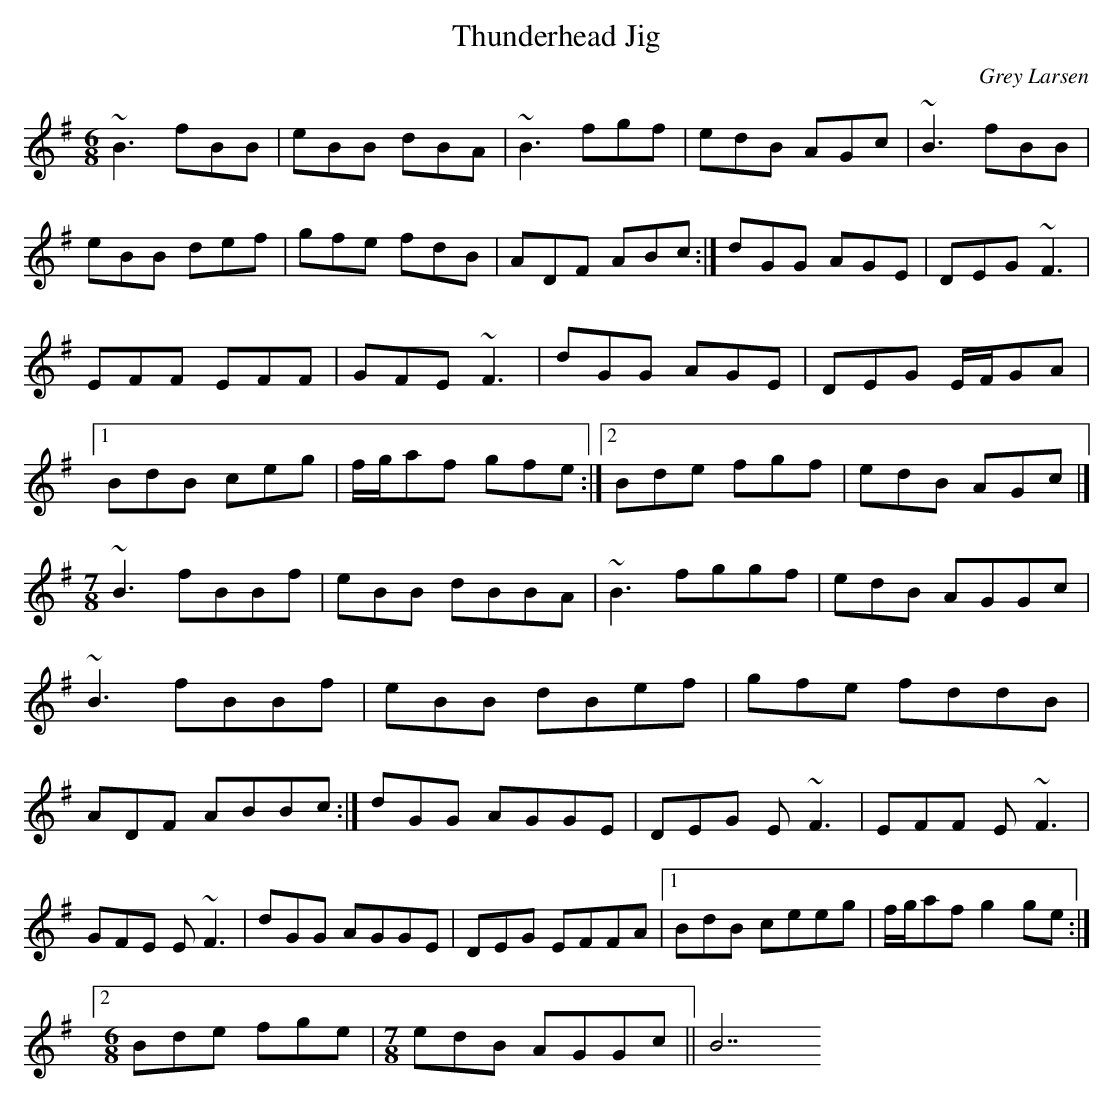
X:1
T: Thunderhead Jig
M: 6/8
C: Grey Larsen
K: Emin
M: 6/8
~B3 fBB | eBB dBA | ~B3 fgf | edB AGc | ~B3 fBB | eBB def | gfe fdB | ADF ABc :|\
K: G
dGG AGE | DEG ~F3 | EFF EFF | GFE ~F3 | dGG AGE | DEG E/2F/2GA |1 BdB ceg | f/2g/2af gfe :|2 Bde fgf | edB AGc |]\
K: Emin
M: 7/8
~B3 fBBf | eBB dBBA | ~B3 fggf | edB AGGc | ~B3 fBBf | eBB dBef |\
gfe fddB | ADF ABBc :|\
K: G
dGG AGGE | DEG E~F3 | EFF E~F3 | GFE E~F3 | dGG AGGE | DEG EFFA |1 BdB ceeg | f/2g/2af g2ge :|2
M: 6/8
Bde fge |\
M: 7/8
edB AGGc ||\
B7
